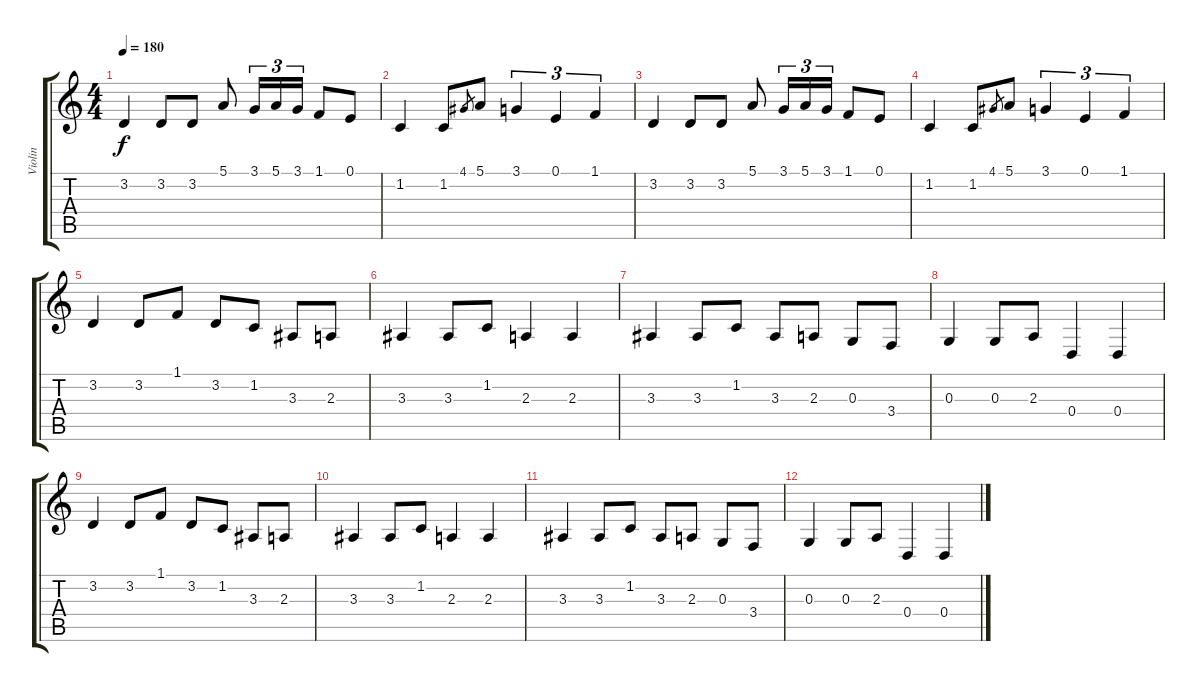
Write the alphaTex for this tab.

\track ("Violin" "Violin") {instrument violin}
\staff {score tabs}
\tuning (E4 B3 G3 D3 A2 E2) {hide}
\ts (4 4)
\tempo 180
\clef g2
\ks c
3.2.4{dy f} 3.2.8 3.2.8 5.1.8 3.1.16{tu (3 2)} 5.1.16{tu (3 2)} 3.1.16{tu (3 2)} 1.1.8 0.1.8 |
1.2.4 1.2.8 4.1.8{gr} 5.1.8 3.1.4{tu (3 2)} 0.1.4{tu (3 2)} 1.1.4{tu (3 2)} |
3.2.4 3.2.8 3.2.8 5.1.8 3.1.16{tu (3 2)} 5.1.16{tu (3 2)} 3.1.16{tu (3 2)} 1.1.8 0.1.8 |
1.2.4 1.2.8 4.1.8{gr} 5.1.8 3.1.4{tu (3 2)} 0.1.4{tu (3 2)} 1.1.4{tu (3 2)} |
3.2.4 3.2.8 1.1.8 3.2.8 1.2.8 3.3.8 2.3.8 |
3.3.4 3.3.8 1.2.8 2.3.4 2.3.4 |
3.3.4 3.3.8 1.2.8 3.3.8 2.3.8 0.3.8 3.4.8 |
0.3.4 0.3.8 2.3.8 0.4.4 0.4.4 |
3.2.4 3.2.8 1.1.8 3.2.8 1.2.8 3.3.8 2.3.8 |
3.3.4 3.3.8 1.2.8 2.3.4 2.3.4 |
3.3.4 3.3.8 1.2.8 3.3.8 2.3.8 0.3.8 3.4.8 |
0.3.4 0.3.8 2.3.8 0.4.4 0.4.4
